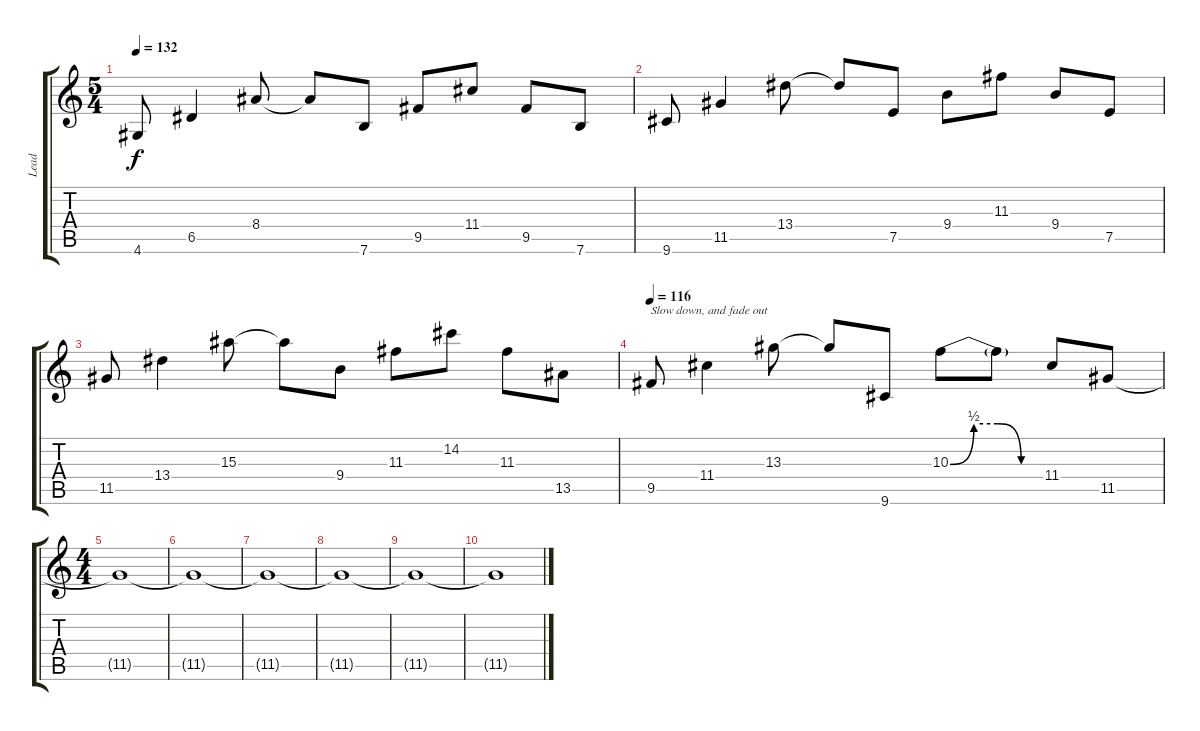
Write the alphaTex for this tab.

\track ("Lead" "Lead") {instrument distortionguitar}
\staff {score tabs}
\tuning (E4 B3 G3 D3 A2 E2) {hide}
\ts (5 4)
\tempo 132
\clef g2
\ks c
4.6.8{dy f} 6.5.4 8.4.8 8.4{t}.8 7.6.8 9.5.8 11.4.8 9.5.8 7.6.8 |
9.6.8 11.5.4 13.4.8 13.4{t}.8 7.5.8 9.4.8 11.3.8 9.4.8 7.5.8 |
11.5.8 13.4.4 15.3.8 15.3{t}.8 9.4.8 11.3.8 14.2.8 11.3.8 13.5.8 |
\tempo 116
9.5.8{txt "Slow down, and fade out"} 11.4.4 13.3.8 13.3{t}.8 9.6.8 10.3{be (custom 0 0 15 2 30 2 45 0 60 0)}.8 10.3{t}.8 11.4.8 11.5.8 |
\ts (4 4)
11.5{t}.1 |
11.5{t}.1{volume 0} |
11.5{t}.1 |
11.5{t}.1 |
11.5{t}.1 |
11.5{t}.1
